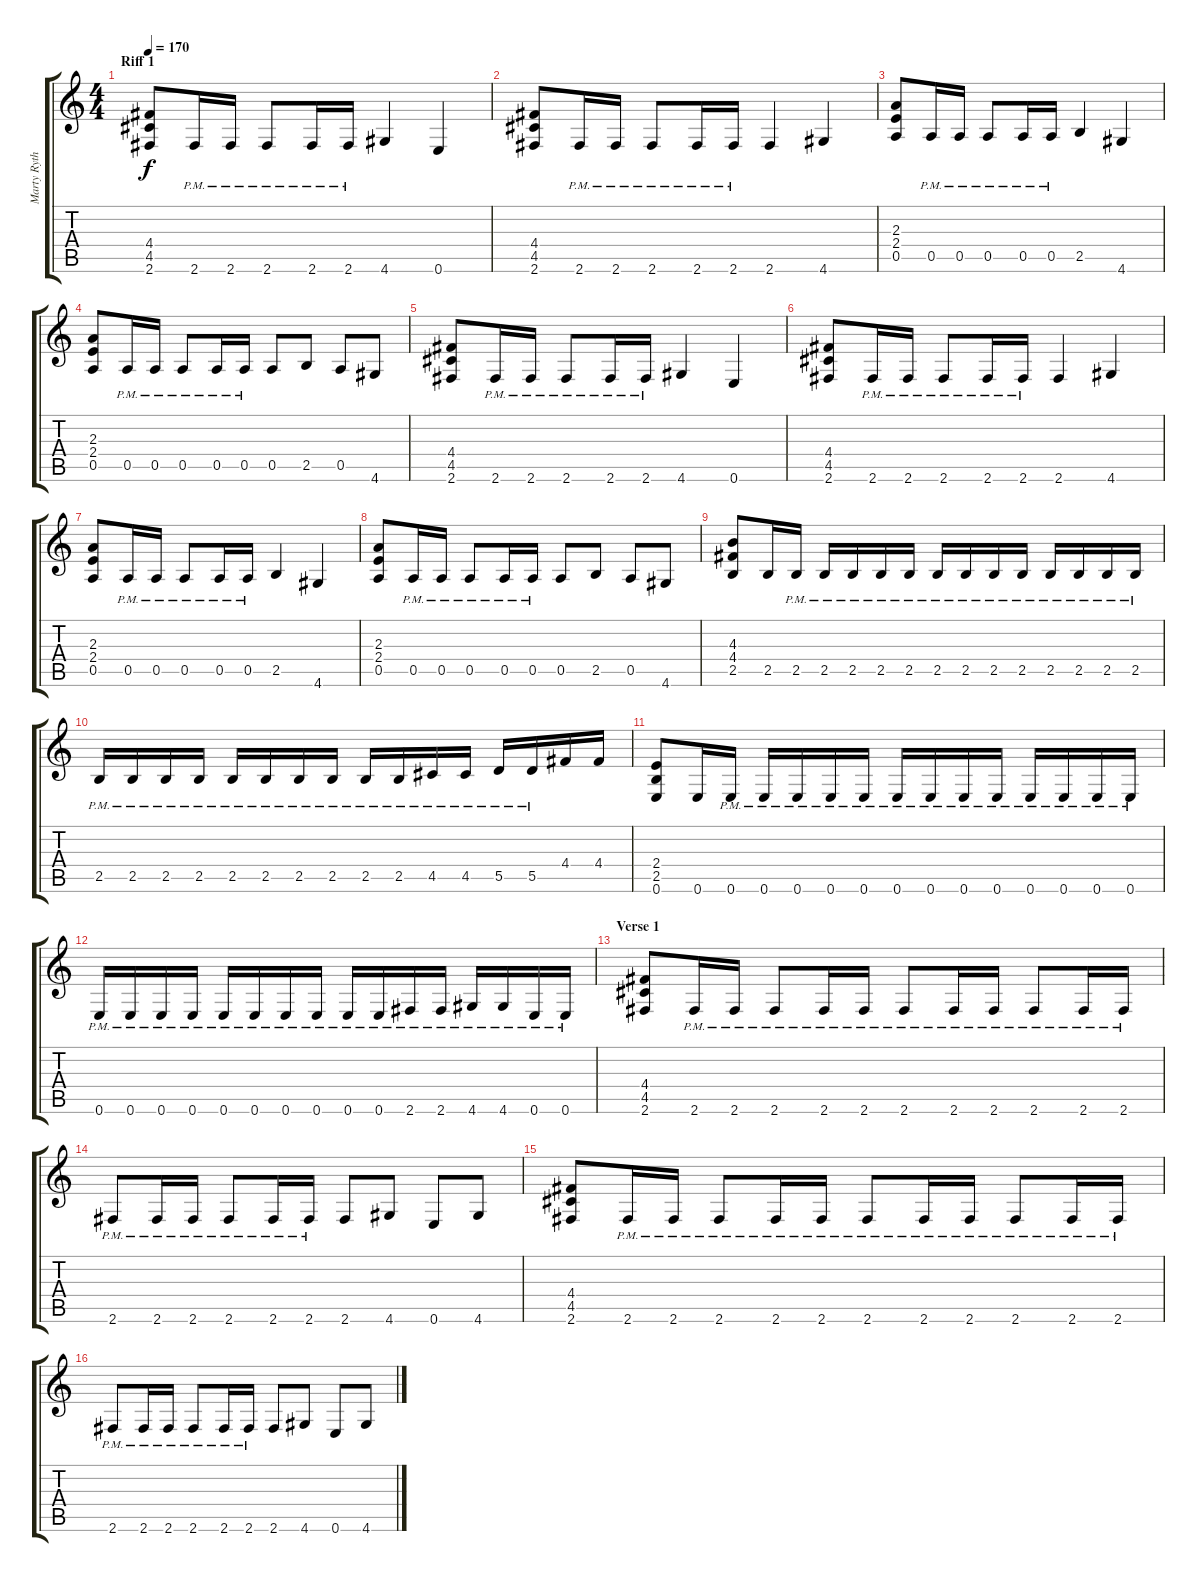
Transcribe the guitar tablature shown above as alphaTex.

\track ("Marty Rythm" "Marty Ryth") {instrument overdrivenguitar}
\staff {score tabs}
\tuning (E4 B3 G3 D3 A2 E2) {hide}
\ts (4 4)
\section ("" "Riff 1")
\tempo 170
\clef g2
\ks c
(4.4 4.5 2.6).8{dy f} 2.6{pm}.16 2.6{pm}.16 2.6{pm}.8 2.6{pm}.16 2.6{pm}.16 4.6.4 0.6.4 |
(4.4 4.5 2.6).8 2.6{pm}.16 2.6{pm}.16 2.6{pm}.8 2.6{pm}.16 2.6{pm}.16 2.6.4 4.6.4 |
(2.3 2.4 0.5).8 0.5{pm}.16 0.5{pm}.16 0.5{pm}.8 0.5{pm}.16 0.5{pm}.16 2.5.4 4.6.4 |
(2.3 2.4 0.5).8 0.5{pm}.16 0.5{pm}.16 0.5{pm}.8 0.5{pm}.16 0.5{pm}.16 0.5.8 2.5.8 0.5.8 4.6.8 |
(4.4 4.5 2.6).8 2.6{pm}.16 2.6{pm}.16 2.6{pm}.8 2.6{pm}.16 2.6{pm}.16 4.6.4 0.6.4 |
(4.4 4.5 2.6).8 2.6{pm}.16 2.6{pm}.16 2.6{pm}.8 2.6{pm}.16 2.6{pm}.16 2.6.4 4.6.4 |
(2.3 2.4 0.5).8 0.5{pm}.16 0.5{pm}.16 0.5{pm}.8 0.5{pm}.16 0.5{pm}.16 2.5.4 4.6.4 |
(2.3 2.4 0.5).8 0.5{pm}.16 0.5{pm}.16 0.5{pm}.8 0.5{pm}.16 0.5{pm}.16 0.5.8 2.5.8 0.5.8 4.6.8 |
(4.3 4.4 2.5).8 2.5.16 2.5{pm}.16 2.5{pm}.16 2.5{pm}.16 2.5{pm}.16 2.5{pm}.16 2.5{pm}.16 2.5{pm}.16 2.5{pm}.16 2.5{pm}.16 2.5{pm}.16 2.5{pm}.16 2.5{pm}.16 2.5{pm}.16 |
2.5{pm}.16 2.5{pm}.16 2.5{pm}.16 2.5{pm}.16 2.5{pm}.16 2.5{pm}.16 2.5{pm}.16 2.5{pm}.16 2.5{pm}.16 2.5{pm}.16 4.5{pm}.16 4.5{pm}.16 5.5{pm}.16 5.5{pm}.16 4.4.16 4.4.16 |
(2.4 2.5 0.6).8 0.6.16 0.6{pm}.16 0.6{pm}.16 0.6{pm}.16 0.6{pm}.16 0.6{pm}.16 0.6{pm}.16 0.6{pm}.16 0.6{pm}.16 0.6{pm}.16 0.6{pm}.16 0.6{pm}.16 0.6{pm}.16 0.6{pm}.16 |
0.6{pm}.16 0.6{pm}.16 0.6{pm}.16 0.6{pm}.16 0.6{pm}.16 0.6{pm}.16 0.6{pm}.16 0.6{pm}.16 0.6{pm}.16 0.6{pm}.16 2.6{pm}.16 2.6{pm}.16 4.6{pm}.16 4.6{pm}.16 0.6{pm}.16 0.6{pm}.16 |
\section ("" "Verse 1")
(4.4 4.5 2.6).8 2.6{pm}.16 2.6{pm}.16 2.6{pm}.8 2.6{pm}.16 2.6{pm}.16 2.6{pm}.8 2.6{pm}.16 2.6{pm}.16 2.6{pm}.8 2.6{pm}.16 2.6{pm}.16 |
2.6{pm}.8 2.6{pm}.16 2.6{pm}.16 2.6{pm}.8 2.6{pm}.16 2.6{pm}.16 2.6.8 4.6.8 0.6.8 4.6.8 |
(4.4 4.5 2.6).8 2.6{pm}.16 2.6{pm}.16 2.6{pm}.8 2.6{pm}.16 2.6{pm}.16 2.6{pm}.8 2.6{pm}.16 2.6{pm}.16 2.6{pm}.8 2.6{pm}.16 2.6{pm}.16 |
2.6{pm}.8 2.6{pm}.16 2.6{pm}.16 2.6{pm}.8 2.6{pm}.16 2.6{pm}.16 2.6.8 4.6.8 0.6.8 4.6.8
